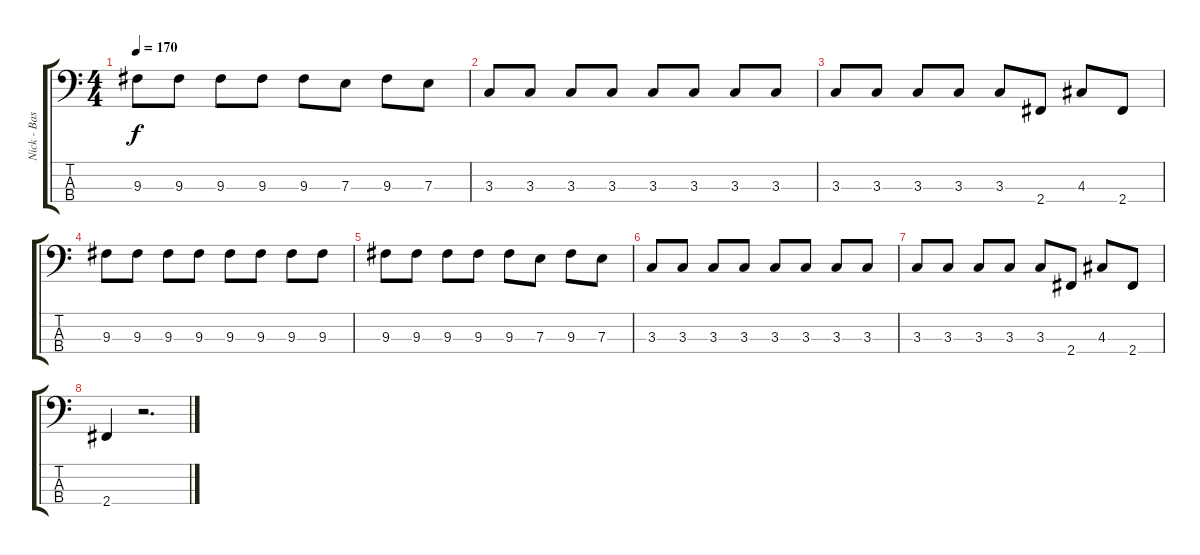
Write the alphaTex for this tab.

\track ("Nick - Bass" "Nick - Bas") {instrument electricbasspick}
\staff {score tabs}
\tuning (G2 D2 A1 E1) {hide}
\ts (4 4)
\tempo 170
\clef f4
\ks c
9.3.8{dy f} 9.3.8 9.3.8 9.3.8 9.3.8 7.3.8 9.3.8 7.3.8 |
3.3.8 3.3.8 3.3.8 3.3.8 3.3.8 3.3.8 3.3.8 3.3.8 |
3.3.8 3.3.8 3.3.8 3.3.8 3.3.8 2.4.8 4.3.8 2.4.8 |
9.3.8 9.3.8 9.3.8 9.3.8 9.3.8 9.3.8 9.3.8 9.3.8 |
9.3.8 9.3.8 9.3.8 9.3.8 9.3.8 7.3.8 9.3.8 7.3.8 |
3.3.8 3.3.8 3.3.8 3.3.8 3.3.8 3.3.8 3.3.8 3.3.8 |
3.3.8 3.3.8 3.3.8 3.3.8 3.3.8 2.4.8 4.3.8 2.4.8 |
2.4.4 r.2{d}
